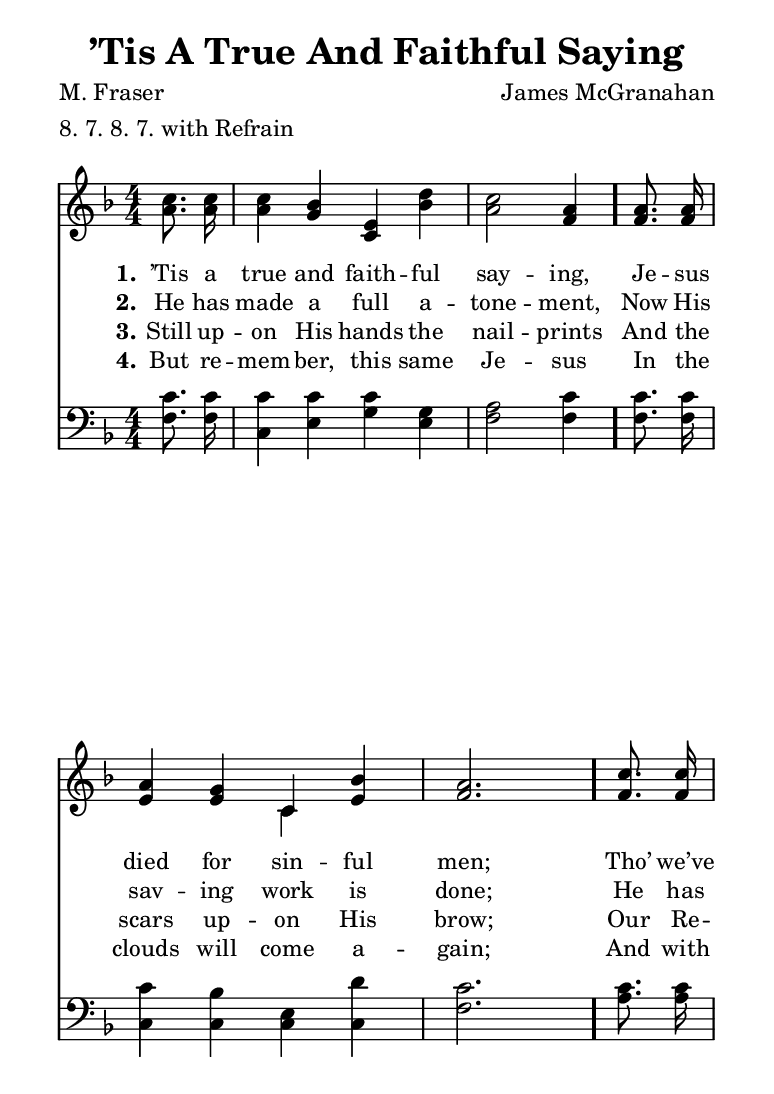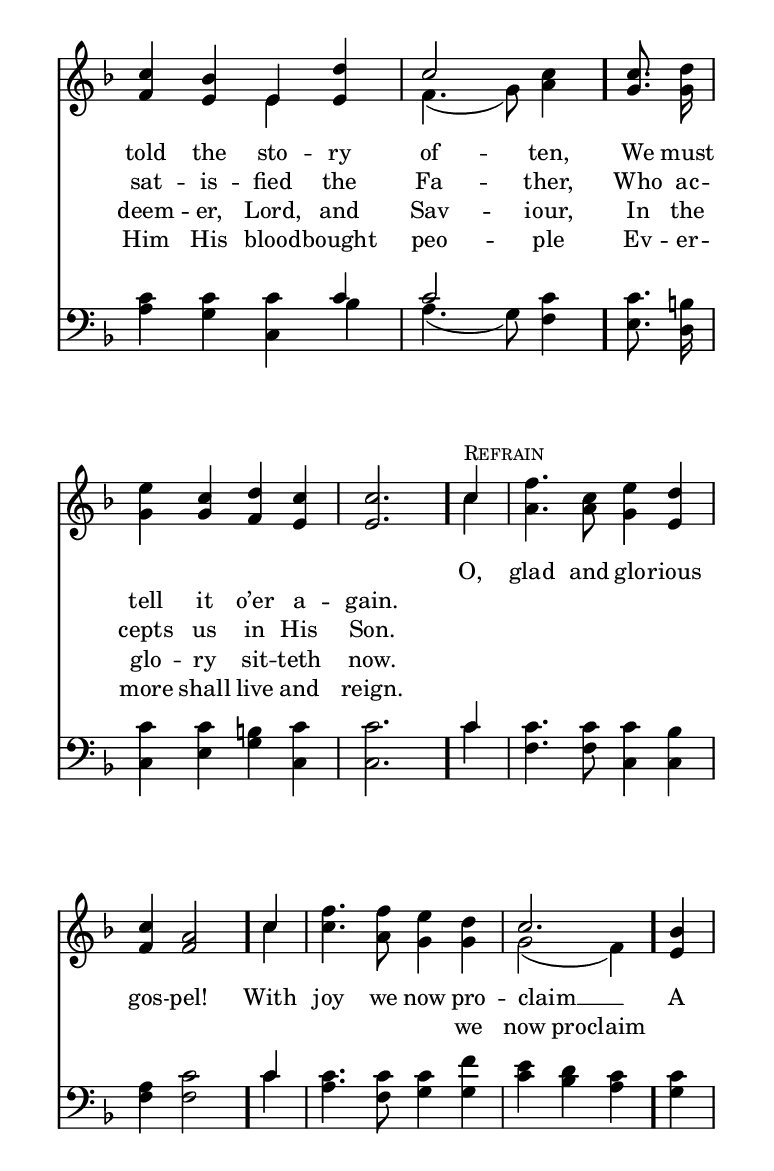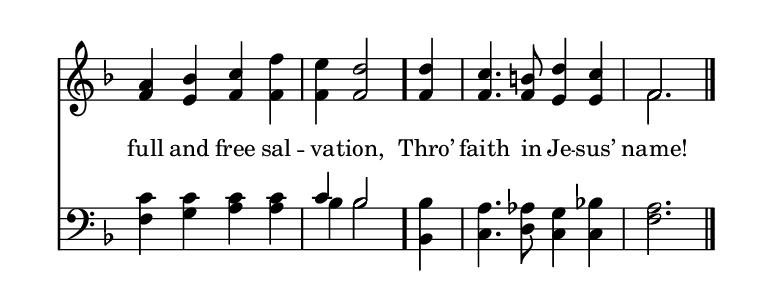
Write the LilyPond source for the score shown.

\include "common/global.ily"
\paper {
  \include "common/paper.ily"
  system-count = #(cond (is-eogsized 4) (#t #f))
}

\header{
  hymnnumber = "129"
  title = "’Tis A True And Faithful Saying"
  tunename = ""
  meter = "8. 7. 8. 7. with Refrain"
  poet = "M. Fraser"
  composer = "James McGranahan"
  %copyright = ""
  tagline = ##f
}

% for fermata in MIDI
ta = { \tempo 4=80 }
tb = { \tempo 4=40 }

patternAA = { c8. c16 | c4 c4 c4 c4 | c2 c4 }
patternAB = { c8. c16 | c4 c4 c4 c4 | c2.   }
patternAC = { c8. c16 | c4 c4 c4 c4 | c4.( c8) c4 }

patternBA = { c4 | c4. c8 c4 c4 | c4 c2    }
patternBB = { c4 | c4. c8 c4 c4 | c2.      }
patternBC = { c4 | c4. c8 c4 c4 | c2( c4)  }
patternBD = { c4 | c4. c8 c4 c4 | c4 c4 c4 }

patternCA = { c4 | c4 c4 c4 c4 | c4 c2 }

global = {
  \include "common/overrides.ily"
  \override Staff.TimeSignature.style = #'numbered
  \time 4/4
  \override Score.MetronomeMark.transparent = ##t % hide all fermata changes too
  \ta
  \key f \major
  \partial 4
  \autoBeamOff
}

notesSoprano = {
\global
\relative c'' {

  \changePitch \patternAA { c c | c bes e, d' | c a }
  \changePitch \patternAB { a a | a g c, bes' | a }
  \changePitch \patternAA { c c | c bes e, d' | c c }
  \changePitch \patternAB { c d | e c d c | c }

  << s^\markup { \small \caps "Refrain" }
  \changePitch \patternBA { c | f c e d | c a } >>
  \changePitch \patternBB { c | f f e d | c }
  \changePitch \patternCA { bes | a bes c f | e d }
  \changePitch \patternBB { d | c b d c | f, }

  \bar "|."

}
}

notesAlto = {
\global
\relative e' {

  \changePitch \patternAA { a a | a g c, bes' | a f }
  \changePitch \patternAB { f f | e e c e | f }
  \changePitch \patternAC { f f | f e e e | f g a }
  \changePitch \patternAB { g g | g g f e | e }

  \changePitch \patternBA { c' | a a g e | f f }
  \changePitch \patternBC { c' | c a g g | g f }
  \changePitch \patternCA { e | f e f f | f f }
  \changePitch \patternBB { f | f f e e | f }

}
}

notesTenor = {
\global
\relative a {

  \changePitch \patternAA { c c | c c c g | a c }
  \changePitch \patternAB { c c | c bes e, d' | c }
  \changePitch \patternAA { c c | c c c c | c c }
  \changePitch \patternAB { c b | c c b c | c }

  \changePitch \patternBA { c | c c c bes | a c }
  \changePitch \patternBD { c | c c c f | e d c }
  \changePitch \patternCA { c | c c c c | c bes }
  \changePitch \patternBB { bes a aes g bes! | a }

}
}

notesBass = {
\global
\relative f {

  \changePitch \patternAA { f f | c e g e | f f }
  \changePitch \patternAB { f f | c c c c | f }
  \changePitch \patternAC { a a | a g c, bes' | a g f }
  \changePitch \patternAB { e d | c e g c, | c }

  \changePitch \patternBA { c' | f, f c c | f f }
  \changePitch \patternBD { c' a f g g | c bes a }
  \changePitch \patternCA { g | f g a a | bes bes }
  \changePitch \patternBB { bes, | c d c c | f }

}
}

Refrain = \lyricmode {

\break
{ { \repeat unfold 30 { \skip 4 } } }
O, glad and glo -- rious gos -- pel! \bar "."
With joy we now pro -- claim __ \bar "."
A full and free sal -- va -- tion, \bar "."
Thro’ faith in Je -- sus’ name! \bar "."

}

wordsA = \lyricmode {
\set stanza = "1."

’Tis a true and faith -- ful say -- ing, \bar "."
Je -- sus died for sin -- ful men; \bar "."
Tho’ we’ve told the sto -- ry of -- ten, \bar "."
We must tell it o’er a -- gain. \bar "."

}

wordsB = \lyricmode {
\set stanza = "2."

He has made a full a -- tone -- ment,
Now His sav -- ing work is done;
He has sat -- is -- fied the Fa -- ther,
Who ac -- cepts us in His Son.

}

wordsC = \lyricmode {
\set stanza = "3."

Still up -- on His hands the nail -- prints
And the scars up -- on His brow;
Our Re -- deem -- er, Lord, and Sav -- iour,
In the glo -- ry sit -- teth now.

}

wordsD = \lyricmode {
\set stanza = "4."

But re -- mem -- ber, this same Je -- sus
In the clouds will come a -- gain;
And with Him His blood -- bought peo -- ple
Ev -- er -- more shall live and reign.

}

underWords = \lyricmode {

{ \repeat unfold 41 { \skip 4 } }
we now pro -- claim

}

\score {
  \context ChoirStaff <<
    \context Staff = upper <<
      \set Staff.autoBeaming = ##f
      \set ChoirStaff.systemStartDelimiter = #'SystemStartBar
      \set ChoirStaff.printPartCombineTexts = ##f
      \partcombine #'(2 . 9) \notesSoprano \notesAlto
      \context NullVoice = sopranos { \voiceOne << \notesSoprano >> }
      \context NullVoice = altos { \voiceTwo << \notesAlto >> }
      \context Lyrics = one   \lyricsto sopranos \wordsA
      \context Lyrics = two   \lyricsto sopranos \wordsB
      \context Lyrics = three \lyricsto sopranos \wordsC
      \context Lyrics = four  \lyricsto sopranos \wordsD
    >>
    \new Lyrics \with { alignBelowContext = upper } \lyricsto altos \Refrain
    \context Staff = men <<
      \clef bass
      \set ChoirStaff.printPartCombineTexts = ##f
      \partcombine #'(2 . 9) \notesTenor \notesBass
      \context NullVoice = tenors { \voiceOne << \notesTenor >> }
      \context NullVoice = basses { \voiceTwo << \notesBass >> }
    >>
    \context Lyrics = three \lyricsto tenors \underWords
  >>
  \layout {
    \include "common/layout.ily"
  }
  \midi{
    \include "common/midi.ily"
  }
}

\version "2.19.49"  % necessary for upgrading to future LilyPond versions.

% vi:set et ts=2 sw=2 ai nocindent syntax=lilypond:
